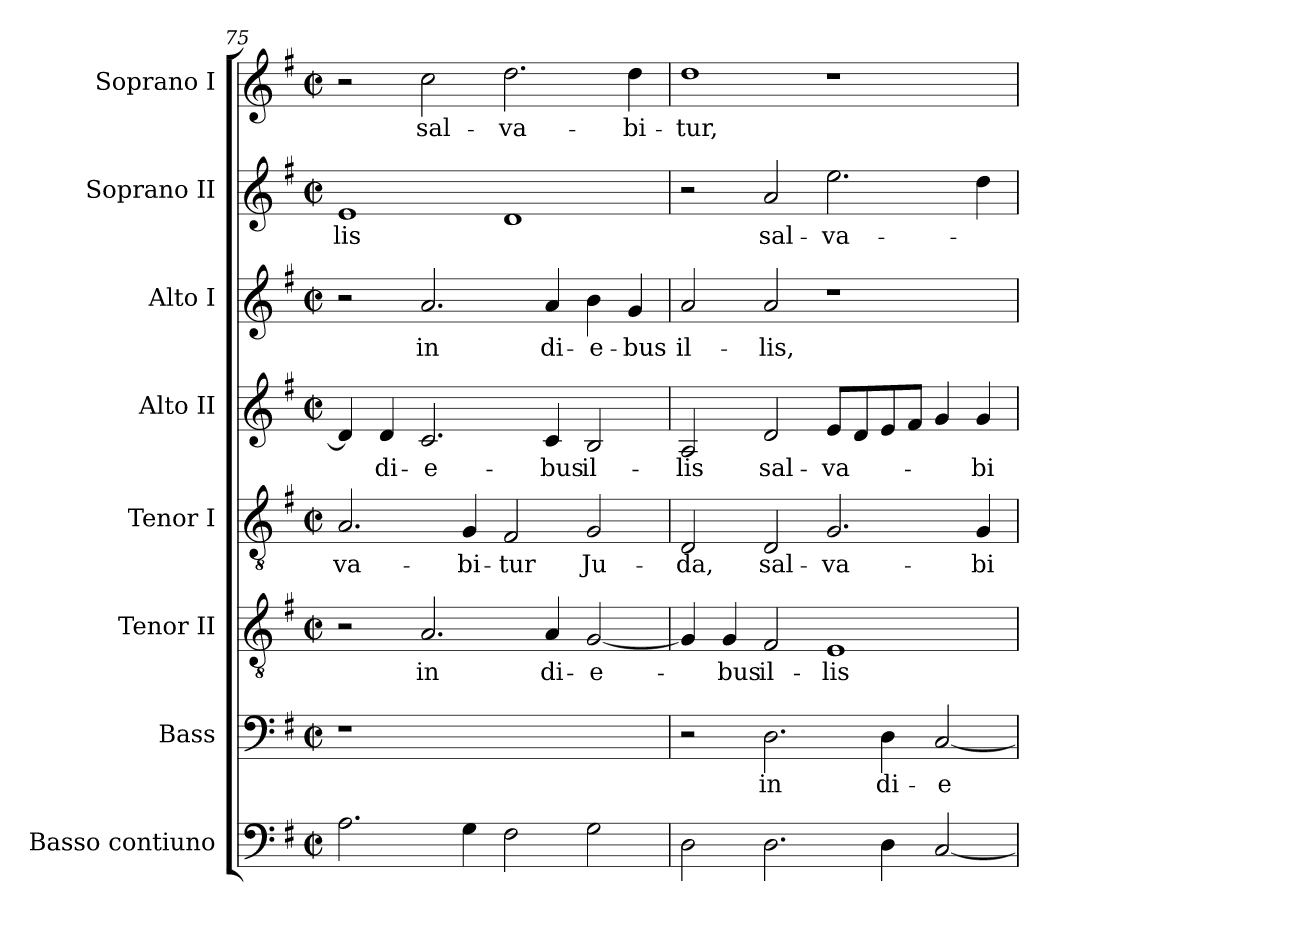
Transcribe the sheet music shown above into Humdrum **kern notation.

**kern	**kern	**text	**kern	**text	**kern	**text	**kern	**text	**kern	**text	**kern	**text	**kern	**text
*part8	*part7	*part7	*part6	*part6	*part5	*part5	*part4	*part4	*part3	*part3	*part2	*part2	*part1	*part1
*staff8	*staff7	*staff7	*staff6	*staff6	*staff5	*staff5	*staff4	*staff4	*staff3	*staff3	*staff2	*staff2	*staff1	*staff1
*I"Basso contiuno	*I"Bass	*	*I"Tenor II	*	*I"Tenor I	*	*I"Alto II	*	*I"Alto I	*	*I"Soprano II	*	*I"Soprano I	*
*	*I'B	*	*	*	*I'T	*	*	*	*I'A	*	*	*	*	*
*clefF4	*clefF4	*	*clefGv2	*	*clefGv2	*	*clefG2	*	*clefG2	*	*clefG2	*	*clefG2	*
*k[f#]	*k[f#]	*	*k[f#]	*	*k[f#]	*	*k[f#]	*	*k[f#]	*	*k[f#]	*	*k[f#]	*
*G:	*G:	*	*G:	*	*G:	*	*G:	*	*G:	*	*G:	*	*G:	*
*M2/2	*M2/2	*	*M2/2	*	*M2/2	*	*M2/2	*	*M2/2	*	*M2/2	*	*M2/2	*
*met(c|)	*met(c|)	*	*met(c|)	*	*met(c|)	*	*met(c|)	*	*met(c|)	*	*met(c|)	*	*met(c|)	*
=75	=75	=75	=75	=75	=75	=75	=75	=75	=75	=75	=75	=75	=75	=75
!	!LO:N:vis=1	!	!	!	!	!	!	!	!	!	!	!	!	!
!	!	!	!	!	!	!LO:LY:b:color=#000000	!	!	!	!	!	!	!	!
!	!	!	!	!	!	!	!	!	!	!	!	!LO:LY:b:color=#000000	!	!
2.Ai\	1r	.	2r	.	2.Ai/	-va-	4di/]	.	2r	.	1ei	-lis	2r	.
!	!	!	!	!	!	!	!	!LO:LY:b:color=#000000	!	!	!	!	!	!
.	.	.	.	.	.	.	4di/	di-	.	.	.	.	.	.
!	!	!	!	!LO:LY:b:color=#000000	!	!	!	!	!	!	!	!	!	!
!	!	!	!	!	!	!	!	!LO:LY:b:color=#000000	!	!	!	!	!	!
!	!	!	!	!	!	!	!	!	!	!LO:LY:b:color=#000000	!	!	!	!
!	!	!	!	!	!	!	!	!	!	!	!	!	!	!LO:LY:b:color=#000000
.	.	.	2.Ai/	in	.	.	2.ci/	-e-	2.ai/	in	.	.	2cci\	sal-
!	!	!	!	!	!	!LO:LY:b:color=#000000	!	!	!	!	!	!	!	!
4Gi\	.	.	.	.	4Gi/	-bi-	.	.	.	.	.	.	.	.
!	!	!	!	!	!	!LO:LY:b:color=#000000	!	!	!	!	!	!	!	!
!	!	!	!	!	!	!	!	!	!	!	!	!	!	!LO:LY:b:color=#000000
2F#i\	1ryy	.	.	.	2F#i/	-tur	.	.	.	.	1di	.	2.ddi\	-va-
!	!	!	!	!LO:LY:b:color=#000000	!	!	!	!	!	!	!	!	!	!
!	!	!	!	!	!	!	!	!LO:LY:b:color=#000000	!	!	!	!	!	!
!	!	!	!	!	!	!	!	!	!	!LO:LY:b:color=#000000	!	!	!	!
.	.	.	4Ai/	di-	.	.	4ci/	-bus	4ai/	di-	.	.	.	.
!	!	!	!	!LO:LY:b:color=#000000	!	!	!	!	!	!	!	!	!	!
!	!	!	!	!	!	!LO:LY:b:color=#000000	!	!	!	!	!	!	!	!
!	!	!	!	!	!	!	!	!LO:LY:b:color=#000000	!	!	!	!	!	!
!	!	!	!	!	!	!	!	!	!	!LO:LY:b:color=#000000	!	!	!	!
2Gi\	.	.	[<2Gi/	-e-	2Gi/	Ju-	2Bi/	il-	4bi\	-e-	.	.	.	.
!	!	!	!	!	!	!	!	!	!	!LO:LY:b:color=#000000	!	!	!	!
!	!	!	!	!	!	!	!	!	!	!	!	!	!	!LO:LY:b:color=#000000
.	.	.	.	.	.	.	.	.	4gi/	-bus	.	.	4ddi\	-bi-
!!LO:LB:g=z
=76	=76	=76	=76	=76	=76	=76	=76	=76	=76	=76	=76	=76	=76	=76
!	!	!	!	!	!	!LO:LY:b:color=#000000	!	!	!	!	!	!	!	!
!	!	!	!	!	!	!	!	!LO:LY:b:color=#000000	!	!	!	!	!	!
!	!	!	!	!	!	!	!	!	!	!LO:LY:b:color=#000000	!	!	!	!
!	!	!	!	!	!	!	!	!	!	!	!	!	!	!LO:LY:b:color=#000000
2Di\	2r	.	4Gi/]	.	2Di/	-da,	2Ai/	-lis	2ai/	il-	2r	.	1ddi	-tur,
!	!	!	!	!LO:LY:b:color=#000000	!	!	!	!	!	!	!	!	!	!
.	.	.	4Gi/	-bus	.	.	.	.	.	.	.	.	.	.
!	!	!LO:LY:b:color=#000000	!	!	!	!	!	!	!	!	!	!	!	!
!	!	!	!	!LO:LY:b:color=#000000	!	!	!	!	!	!	!	!	!	!
!	!	!	!	!	!	!LO:LY:b:color=#000000	!	!	!	!	!	!	!	!
!	!	!	!	!	!	!	!	!LO:LY:b:color=#000000	!	!	!	!	!	!
!	!	!	!	!	!	!	!	!	!	!LO:LY:b:color=#000000	!	!	!	!
!	!	!	!	!	!	!	!	!	!	!	!	!LO:LY:b:color=#000000	!	!
2.Di\	2.Di\	in	2F#i/	il-	2Di/	sal-	2di/	sal-	2ai/	-lis,	2ai/	sal-	.	.
!	!	!	!	!LO:LY:b:color=#000000	!	!	!	!	!	!	!	!	!	!
!	!	!	!	!	!	!LO:LY:b:color=#000000	!	!	!	!	!	!	!	!
!	!	!	!	!	!	!	!	!LO:LY:b:color=#000000	!	!	!	!	!	!
!	!	!	!	!	!	!	!	!	!	!	!	!LO:LY:b:color=#000000	!	!
.	.	.	1Ei	-lis	2.Gi/	-va-	8ei/L	-va-	1r	.	2.eei\	-va-	1r	.
.	.	.	.	.	.	.	8di/	.	.	.	.	.	.	.
!	!	!LO:LY:b:color=#000000	!	!	!	!	!	!	!	!	!	!	!	!
4Di\	4Di\	di-	.	.	.	.	8ei/	.	.	.	.	.	.	.
.	.	.	.	.	.	.	8f#i/J	.	.	.	.	.	.	.
!	!	!LO:LY:b:color=#000000	!	!	!	!	!	!	!	!	!	!	!	!
[<2Ci/	[<2Ci/	-e-	.	.	.	.	4gi/	.	.	.	.	.	.	.
!	!	!	!	!	!	!LO:LY:b:color=#000000	!	!	!	!	!	!	!	!
!	!	!	!	!	!	!	!	!LO:LY:b:color=#000000	!	!	!	!	!	!
.	.	.	.	.	4Gi/	-bi-	4gi/	-bi-	.	.	4ddi\	.	.	.
=	=	=	=	=	=	=	=	=	=	=	=	=	=	=
*-	*-	*-	*-	*-	*-	*-	*-	*-	*-	*-	*-	*-	*-	*-
